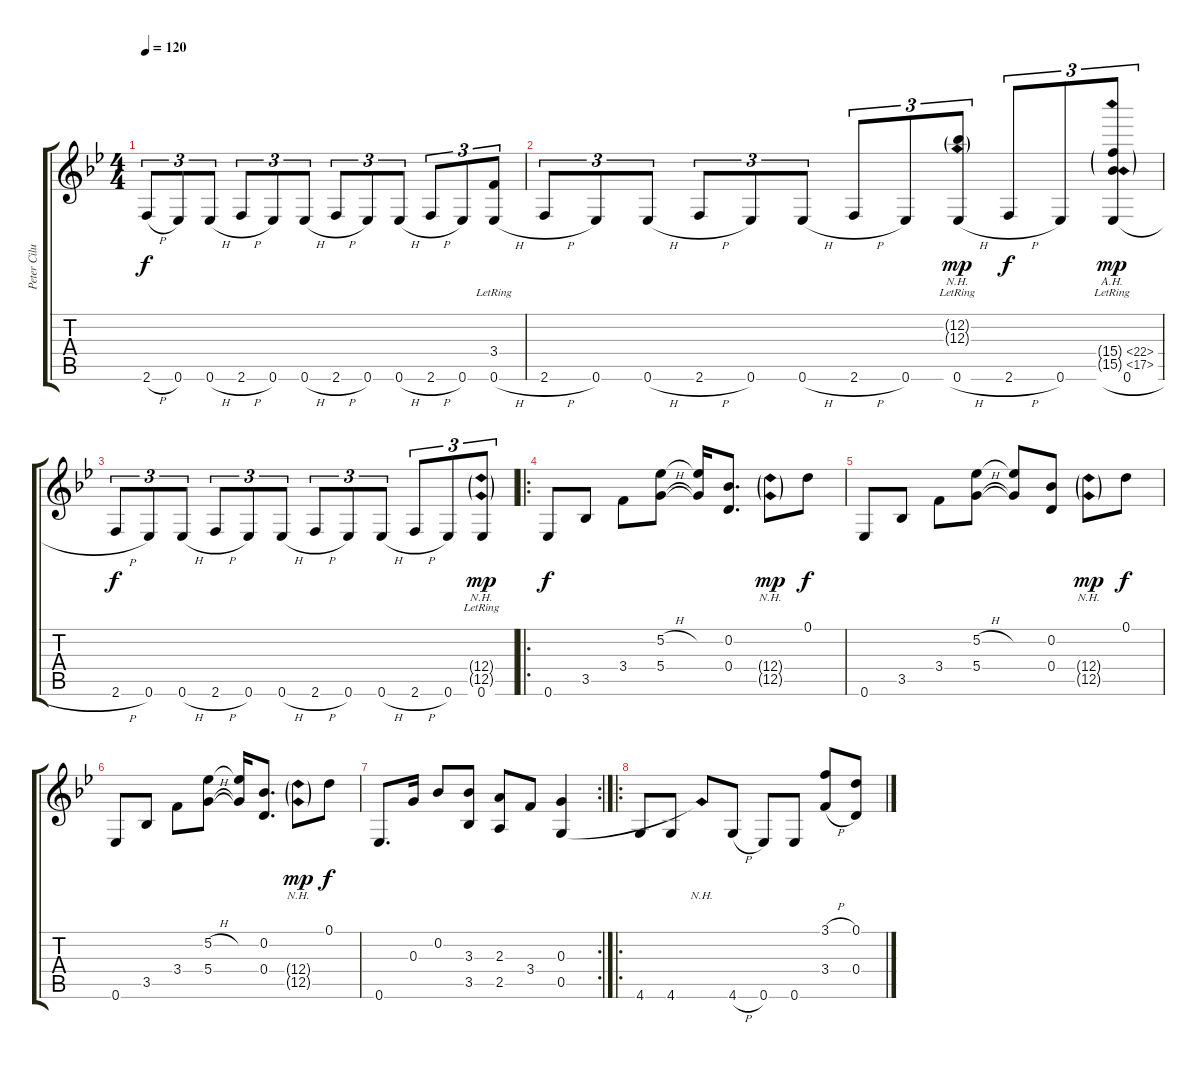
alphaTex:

\track ("Peter Ciluzzi" "Peter Cilu") {instrument acousticguitarsteel}
\staff {score tabs}
\tuning (D4 Bb3 G3 D3 G2 Eb2) {hide}
\ts (4 4)
\tempo 120
\clef g2
\ks bb
2.6{h}.8{tu (3 2) dy f} 0.6.8{tu (3 2)} 0.6{h}.8{tu (3 2)} 2.6{h}.8{tu (3 2)} 0.6.8{tu (3 2)} 0.6{h}.8{tu (3 2)} 2.6{h}.8{tu (3 2)} 0.6.8{tu (3 2)} 0.6{h}.8{tu (3 2)} 2.6{h}.8{tu (3 2)} 0.6.8{tu (3 2)} (3.4{lr} 0.6{h}).8{tu (3 2)} |
2.6{h}.8{tu (3 2)} 0.6.8{tu (3 2)} 0.6{h}.8{tu (3 2)} 2.6{h}.8{tu (3 2)} 0.6.8{tu (3 2)} 0.6{h}.8{tu (3 2)} 2.6{h}.8{tu (3 2)} 0.6.8{tu (3 2)} (12.2{g lr} 12.3{nh g lr} 0.6{h}).8{tu (3 2) dy mp} 2.6{h}.8{tu (3 2) dy f} 0.6.8{tu (3 2)} (15.4{ah 7 g lr} 15.5{ah 2 g lr} 0.6{h}).8{tu (3 2) dy mp} |
2.6{h}.8{tu (3 2) dy f} 0.6.8{tu (3 2)} 0.6{h}.8{tu (3 2)} 2.6{h}.8{tu (3 2)} 0.6.8{tu (3 2)} 0.6{h}.8{tu (3 2)} 2.6{h}.8{tu (3 2)} 0.6.8{tu (3 2)} 0.6{h}.8{tu (3 2)} 2.6{h}.8{tu (3 2)} 0.6.8{tu (3 2)} (12.4{nh g lr} 12.5{nh g} 0.6).8{tu (3 2) dy mp} |
\ro
0.6.8{dy f} 3.5.8 3.4.8 (5.2{h} 5.4{h}).8 (5.2{t} 5.4{t}).16 (0.2 0.4).8{d} (12.4{nh g} 12.5{nh g}).8{dy mp} 0.1.8{dy f} |
0.6.8 3.5.8 3.4.8 (5.2{h} 5.4{h}).8 (5.2{t} 5.4{t}).8 (0.2 0.4).8 (12.4{nh g} 12.5{nh g}).8{dy mp} 0.1.8{dy f} |
0.6.8 3.5.8 3.4.8 (5.2{h} 5.4{h}).8 (5.2{t} 5.4{t}).16 (0.2 0.4).8{d} (12.4{nh g} 12.5{nh g}).8{dy mp} 0.1.8{dy f} |
\rc 2
0.6.8{d} 0.3.16 0.2.8 (3.3 3.5).8 (2.3 2.5).8 3.4.8 (0.3 0.5).4 |
\ro
4.6.8 4.6.8 0.5{nh t}.8 4.6{h}.8 0.6.8 0.6.8 (3.1{h} 3.4{h}).8 (0.1 0.4).8
